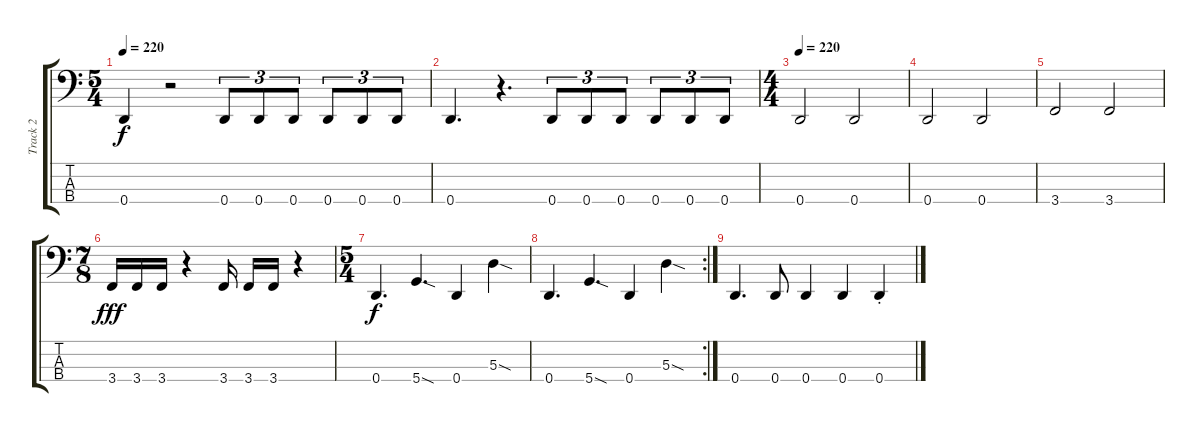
\track ("Track 2" "Track 2") {instrument electricbassfinger}
\staff {score tabs}
\tuning (G2 D2 A1 D1) {hide}
\ts (5 4)
\tempo 220
\clef f4
\ks c
0.4.4{dy f} r.2 0.4.8{tu (3 2)} 0.4.8{tu (3 2)} 0.4.8{tu (3 2)} 0.4.8{tu (3 2)} 0.4.8{tu (3 2)} 0.4.8{tu (3 2)} |
0.4.4{d} r.4{d} 0.4.8{tu (3 2)} 0.4.8{tu (3 2)} 0.4.8{tu (3 2)} 0.4.8{tu (3 2)} 0.4.8{tu (3 2)} 0.4.8{tu (3 2)} |
\ts (4 4)
\tempo 220
0.4.2 0.4.2 |
0.4.2 0.4.2 |
3.4.2 3.4.2 |
\ts (7 8)
3.4.16{dy fff} 3.4.16 3.4.16 r.4 3.4.16 3.4.16 3.4.16 r.4 |
\ts (5 4)
0.4.4{d dy f} 5.4{sod}.4{d} 0.4.4 5.3{sod}.4 |
\rc 2
0.4.4{d} 5.4{sod}.4{d} 0.4.4 5.3{sod}.4 |
0.4.4{d} 0.4.8 0.4.4 0.4.4 0.4{st}.4
